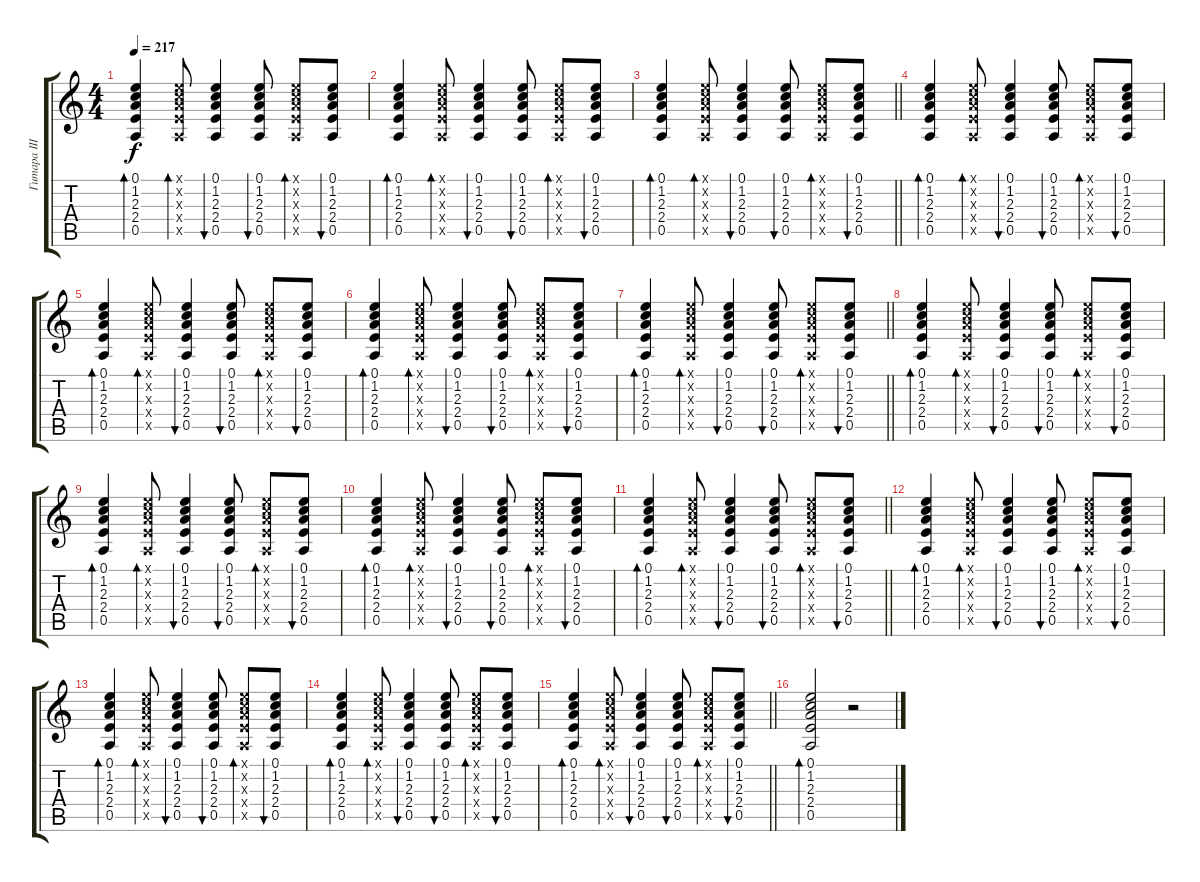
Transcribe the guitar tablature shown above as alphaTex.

\track ("Гитара III" "Гитара III") {instrument acousticguitarsteel}
\staff {score tabs}
\tuning (E4 B3 G3 D3 A2 E2) {hide}
\ts (4 4)
\tempo 217
\clef g2
\ks c
(0.1 1.2 2.3 2.4 0.5).4{bd 60 dy f} (0.1{x} 1.2{x} 2.3{x} 2.4{x} 0.5{x}).8{bd 60} (0.1 1.2 2.3 2.4 0.5).4{bu 60} (0.1 1.2 2.3 2.4 0.5).8{bu 60} (0.1{x} 1.2{x} 2.3{x} 2.4{x} 0.5{x}).8{bd 60} (0.1 1.2 2.3 2.4 0.5).8{bu 60} |
(0.1 1.2 2.3 2.4 0.5).4{bd 60} (0.1{x} 1.2{x} 2.3{x} 2.4{x} 0.5{x}).8{bd 60} (0.1 1.2 2.3 2.4 0.5).4{bu 60} (0.1 1.2 2.3 2.4 0.5).8{bu 60} (0.1{x} 1.2{x} 2.3{x} 2.4{x} 0.5{x}).8{bd 60} (0.1 1.2 2.3 2.4 0.5).8{bu 60} |
\barLineRight lightlight
(0.1 1.2 2.3 2.4 0.5).4{bd 60} (0.1{x} 1.2{x} 2.3{x} 2.4{x} 0.5{x}).8{bd 60} (0.1 1.2 2.3 2.4 0.5).4{bu 60} (0.1 1.2 2.3 2.4 0.5).8{bu 60} (0.1{x} 1.2{x} 2.3{x} 2.4{x} 0.5{x}).8{bd 60} (0.1 1.2 2.3 2.4 0.5).8{bu 60} |
(0.1 1.2 2.3 2.4 0.5).4{bd 60} (0.1{x} 1.2{x} 2.3{x} 2.4{x} 0.5{x}).8{bd 60} (0.1 1.2 2.3 2.4 0.5).4{bu 60} (0.1 1.2 2.3 2.4 0.5).8{bu 60} (0.1{x} 1.2{x} 2.3{x} 2.4{x} 0.5{x}).8{bd 60} (0.1 1.2 2.3 2.4 0.5).8{bu 60} |
(0.1 1.2 2.3 2.4 0.5).4{bd 60} (0.1{x} 1.2{x} 2.3{x} 2.4{x} 0.5{x}).8{bd 60} (0.1 1.2 2.3 2.4 0.5).4{bu 60} (0.1 1.2 2.3 2.4 0.5).8{bu 60} (0.1{x} 1.2{x} 2.3{x} 2.4{x} 0.5{x}).8{bd 60} (0.1 1.2 2.3 2.4 0.5).8{bu 60} |
(0.1 1.2 2.3 2.4 0.5).4{bd 60} (0.1{x} 1.2{x} 2.3{x} 2.4{x} 0.5{x}).8{bd 60} (0.1 1.2 2.3 2.4 0.5).4{bu 60} (0.1 1.2 2.3 2.4 0.5).8{bu 60} (0.1{x} 1.2{x} 2.3{x} 2.4{x} 0.5{x}).8{bd 60} (0.1 1.2 2.3 2.4 0.5).8{bu 60} |
\barLineRight lightlight
(0.1 1.2 2.3 2.4 0.5).4{bd 60} (0.1{x} 1.2{x} 2.3{x} 2.4{x} 0.5{x}).8{bd 60} (0.1 1.2 2.3 2.4 0.5).4{bu 60} (0.1 1.2 2.3 2.4 0.5).8{bu 60} (0.1{x} 1.2{x} 2.3{x} 2.4{x} 0.5{x}).8{bd 60} (0.1 1.2 2.3 2.4 0.5).8{bu 60} |
(0.1 1.2 2.3 2.4 0.5).4{bd 60} (0.1{x} 1.2{x} 2.3{x} 2.4{x} 0.5{x}).8{bd 60} (0.1 1.2 2.3 2.4 0.5).4{bu 60} (0.1 1.2 2.3 2.4 0.5).8{bu 60} (0.1{x} 1.2{x} 2.3{x} 2.4{x} 0.5{x}).8{bd 60} (0.1 1.2 2.3 2.4 0.5).8{bu 60} |
(0.1 1.2 2.3 2.4 0.5).4{bd 60} (0.1{x} 1.2{x} 2.3{x} 2.4{x} 0.5{x}).8{bd 60} (0.1 1.2 2.3 2.4 0.5).4{bu 60} (0.1 1.2 2.3 2.4 0.5).8{bu 60} (0.1{x} 1.2{x} 2.3{x} 2.4{x} 0.5{x}).8{bd 60} (0.1 1.2 2.3 2.4 0.5).8{bu 60} |
(0.1 1.2 2.3 2.4 0.5).4{bd 60} (0.1{x} 1.2{x} 2.3{x} 2.4{x} 0.5{x}).8{bd 60} (0.1 1.2 2.3 2.4 0.5).4{bu 60} (0.1 1.2 2.3 2.4 0.5).8{bu 60} (0.1{x} 1.2{x} 2.3{x} 2.4{x} 0.5{x}).8{bd 60} (0.1 1.2 2.3 2.4 0.5).8{bu 60} |
\barLineRight lightlight
(0.1 1.2 2.3 2.4 0.5).4{bd 60} (0.1{x} 1.2{x} 2.3{x} 2.4{x} 0.5{x}).8{bd 60} (0.1 1.2 2.3 2.4 0.5).4{bu 60} (0.1 1.2 2.3 2.4 0.5).8{bu 60} (0.1{x} 1.2{x} 2.3{x} 2.4{x} 0.5{x}).8{bd 60} (0.1 1.2 2.3 2.4 0.5).8{bu 60} |
(0.1 1.2 2.3 2.4 0.5).4{bd 60} (0.1{x} 1.2{x} 2.3{x} 2.4{x} 0.5{x}).8{bd 60} (0.1 1.2 2.3 2.4 0.5).4{bu 60} (0.1 1.2 2.3 2.4 0.5).8{bu 60} (0.1{x} 1.2{x} 2.3{x} 2.4{x} 0.5{x}).8{bd 60} (0.1 1.2 2.3 2.4 0.5).8{bu 60} |
(0.1 1.2 2.3 2.4 0.5).4{bd 60} (0.1{x} 1.2{x} 2.3{x} 2.4{x} 0.5{x}).8{bd 60} (0.1 1.2 2.3 2.4 0.5).4{bu 60} (0.1 1.2 2.3 2.4 0.5).8{bu 60} (0.1{x} 1.2{x} 2.3{x} 2.4{x} 0.5{x}).8{bd 60} (0.1 1.2 2.3 2.4 0.5).8{bu 60} |
(0.1 1.2 2.3 2.4 0.5).4{bd 60} (0.1{x} 1.2{x} 2.3{x} 2.4{x} 0.5{x}).8{bd 60} (0.1 1.2 2.3 2.4 0.5).4{bu 60} (0.1 1.2 2.3 2.4 0.5).8{bu 60} (0.1{x} 1.2{x} 2.3{x} 2.4{x} 0.5{x}).8{bd 60} (0.1 1.2 2.3 2.4 0.5).8{bu 60} |
\barLineRight lightlight
(0.1 1.2 2.3 2.4 0.5).4{bd 60} (0.1{x} 1.2{x} 2.3{x} 2.4{x} 0.5{x}).8{bd 60} (0.1 1.2 2.3 2.4 0.5).4{bu 60} (0.1 1.2 2.3 2.4 0.5).8{bu 60} (0.1{x} 1.2{x} 2.3{x} 2.4{x} 0.5{x}).8{bd 60} (0.1 1.2 2.3 2.4 0.5).8{bu 60} |
(0.1 1.2 2.3 2.4 0.5).2{bd 60} r.2
